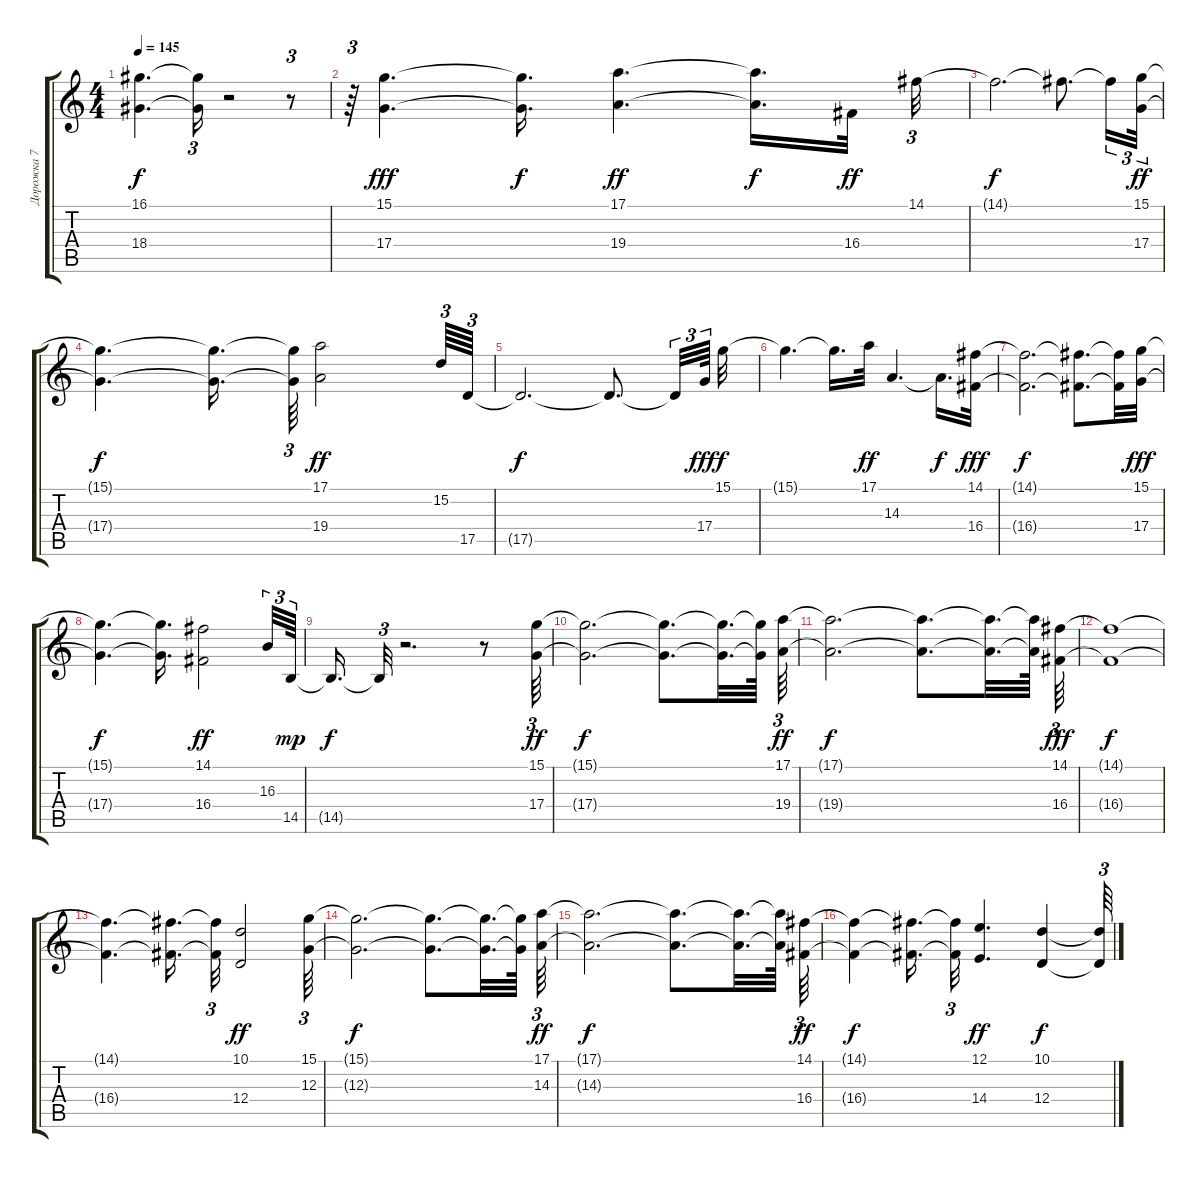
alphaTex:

\track ("Дорожка 7" "Дорожка 7") {instrument stringensemble1}
\staff {score tabs}
\tuning (E4 B3 G3 D3 A2 E2) {hide}
\ts (4 4)
\tempo 145
\clef g2
\ks c
(16.1{t} 18.4{t}).4{d dy f} (16.1{t} 18.4{t}).16{tu (3 2)} r.2 r.8{tu (3 2)} |
r.64{tu (3 2)} (15.1 17.4).4{d dy fff} (15.1{t} 17.4{t}).16{d dy f} (17.1 19.4).4{d dy ff} (17.1{t} 19.4{t}).16{d dy f} 16.4.32{dy ff} 14.1.32{tu (3 2)} |
14.1{t}.2{d dy f} 14.1{t}.8{d} 14.1{t}.16{tu (3 2)} (15.1 17.4).32{tu (3 2) dy ff} |
(15.1{t} 17.4{t}).4{d dy f} (15.1{t} 17.4{t}).16{d} (15.1{t} 17.4{t}).64{tu (3 2)} (17.1 19.4).2{dy ff} 15.2.64{tu (3 2)} 17.5.64{tu (3 2)} |
17.5{t}.2{d dy f} 17.5{t}.8{d} 17.5{t}.32{tu (3 2)} 17.4.64{tu (3 2) dy fff} 15.1.32{dy f} |
15.1{t}.4{d} 15.1{t}.16{d} 17.1.32{dy ff} 14.3.4{d} 14.3{t}.16{d dy f} (14.1 16.4).32{dy fff} |
(14.1{t} 16.4{t}).2{d dy f} (14.1{t} 16.4{t}).8{d} (14.1{t} 16.4{t}).32 (15.1 17.4).32{dy fff} |
(15.1{t} 17.4{t}).4{d dy f} (15.1{t} 17.4{t}).16{d} (14.1 16.4).2{dy ff} 16.3.32{tu (3 2)} 14.5.64{tu (3 2) dy mp} |
14.5{t}.16{d dy f} 14.5{t}.32{tu (3 2)} r.2{d} r.8 (15.1 17.4).64{tu (3 2) dy ff} |
(15.1{t} 17.4{t}).2{d dy f} (15.1{t} 17.4{t}).8{d} (15.1{t} 17.4{t}).32{d} (15.1{t} 17.4{t}).64 (17.1 19.4).64{tu (3 2) dy ff} |
(17.1{t} 19.4{t}).2{d dy f} (17.1{t} 19.4{t}).8{d} (17.1{t} 19.4{t}).32{d} (17.1{t} 19.4{t}).64 (14.1 16.4).64{tu (3 2) dy fff} |
(14.1{t} 16.4{t}).1{dy f} |
(14.1{t} 16.4{t}).4{d} (14.1{t} 16.4{t}).16{d} (14.1{t} 16.4{t}).32{tu (3 2)} (10.1 12.4).2{dy ff} (15.1 12.3).64{tu (3 2)} |
(15.1{t} 12.3{t}).2{d dy f} (15.1{t} 12.3{t}).8{d} (15.1{t} 12.3{t}).32{d} (15.1{t} 12.3{t}).64 (17.1 14.3).64{tu (3 2) dy ff} |
(17.1{t} 14.3{t}).2{d dy f} (17.1{t} 14.3{t}).8{d} (17.1{t} 14.3{t}).32{d} (17.1{t} 14.3{t}).64 (14.1 16.4).64{tu (3 2) dy ff} |
(14.1{t} 16.4{t}).4{dy f} (14.1{t} 16.4{t}).16{d} (14.1{t} 16.4{t}).32{tu (3 2)} (12.1 14.4).4{d dy ff} (10.1 12.4).4{dy f} (10.1{t} 12.4{t}).64{tu (3 2)}
